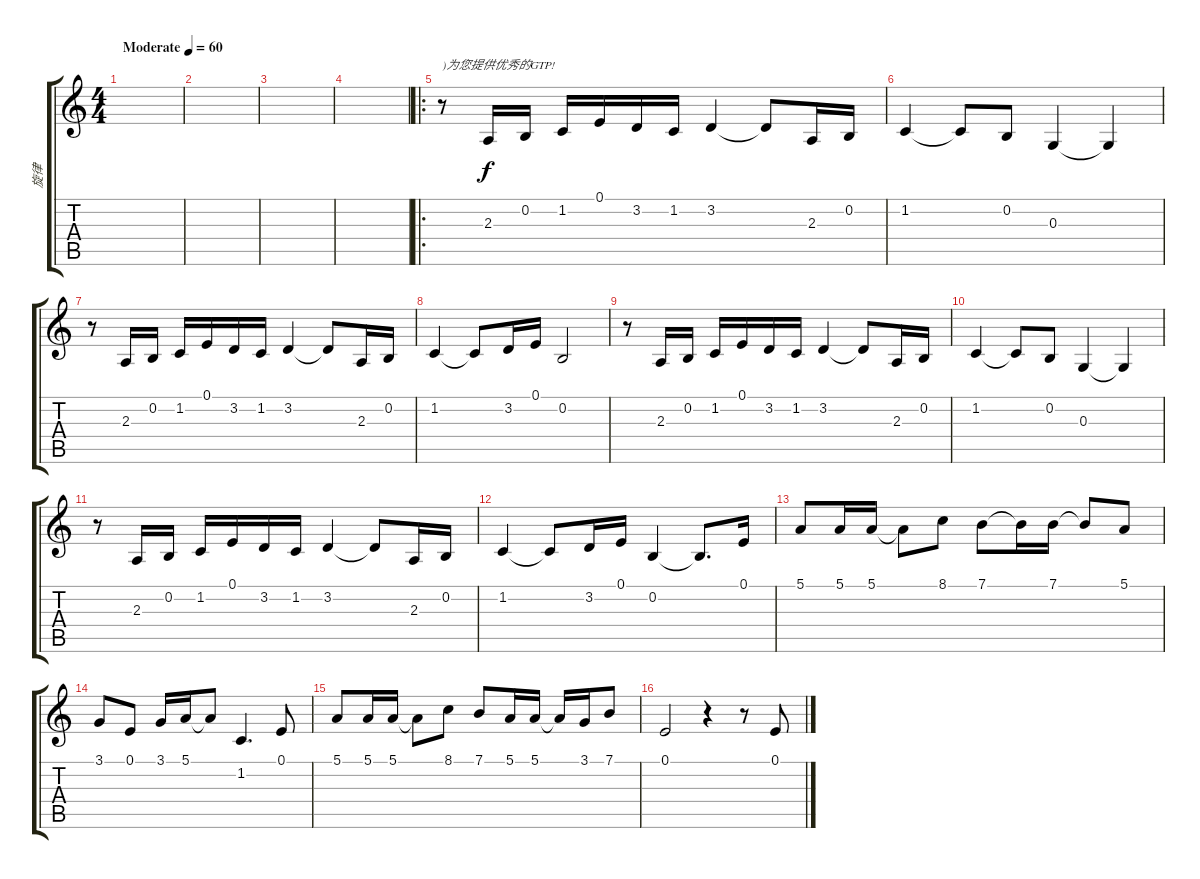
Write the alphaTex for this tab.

\track ("旋律" "旋律") {instrument voiceoohs}
\staff {score tabs}
\tuning (E4 B3 G3 D3 A2 E2) {hide}
\ts (4 4)
\tempo (60 "Moderate")
\clef g2
\ks c
|
|
|
|
\ro
r.8{txt ")为您提供优秀的GTP!"} 2.3.16 0.2.16 1.2.16 0.1.16 3.2.16 1.2.16 3.2.4 3.2{t}.8 2.3.16 0.2.16 |
1.2.4 1.2{t}.8 0.2.8 0.3.4 0.3{t}.4 |
r.8 2.3.16 0.2.16 1.2.16 0.1.16 3.2.16 1.2.16 3.2.4 3.2{t}.8 2.3.16 0.2.16 |
1.2.4 1.2{t}.8 3.2.16 0.1.16 0.2.2 |
r.8 2.3.16 0.2.16 1.2.16 0.1.16 3.2.16 1.2.16 3.2.4 3.2{t}.8 2.3.16 0.2.16 |
1.2.4 1.2{t}.8 0.2.8 0.3.4 0.3{t}.4 |
r.8 2.3.16 0.2.16 1.2.16 0.1.16 3.2.16 1.2.16 3.2.4 3.2{t}.8 2.3.16 0.2.16 |
1.2.4 1.2{t}.8 3.2.16 0.1.16 0.2.4 0.2{t}.8{d} 0.1.16 |
5.1.8 5.1.16 5.1.16 5.1{t}.8 8.1.8 7.1.8 7.1{t}.16 7.1.16 7.1{t}.8 5.1.8 |
3.1.8 0.1.8 3.1.16 5.1.16 5.1{t}.8 1.2.4{d} 0.1.8 |
5.1.8 5.1.16 5.1.16 5.1{t}.8 8.1.8 7.1.8 5.1.16 5.1.16 5.1{t}.16 3.1.16 7.1.8 |
0.1.2 r.4 r.8 0.1.8
